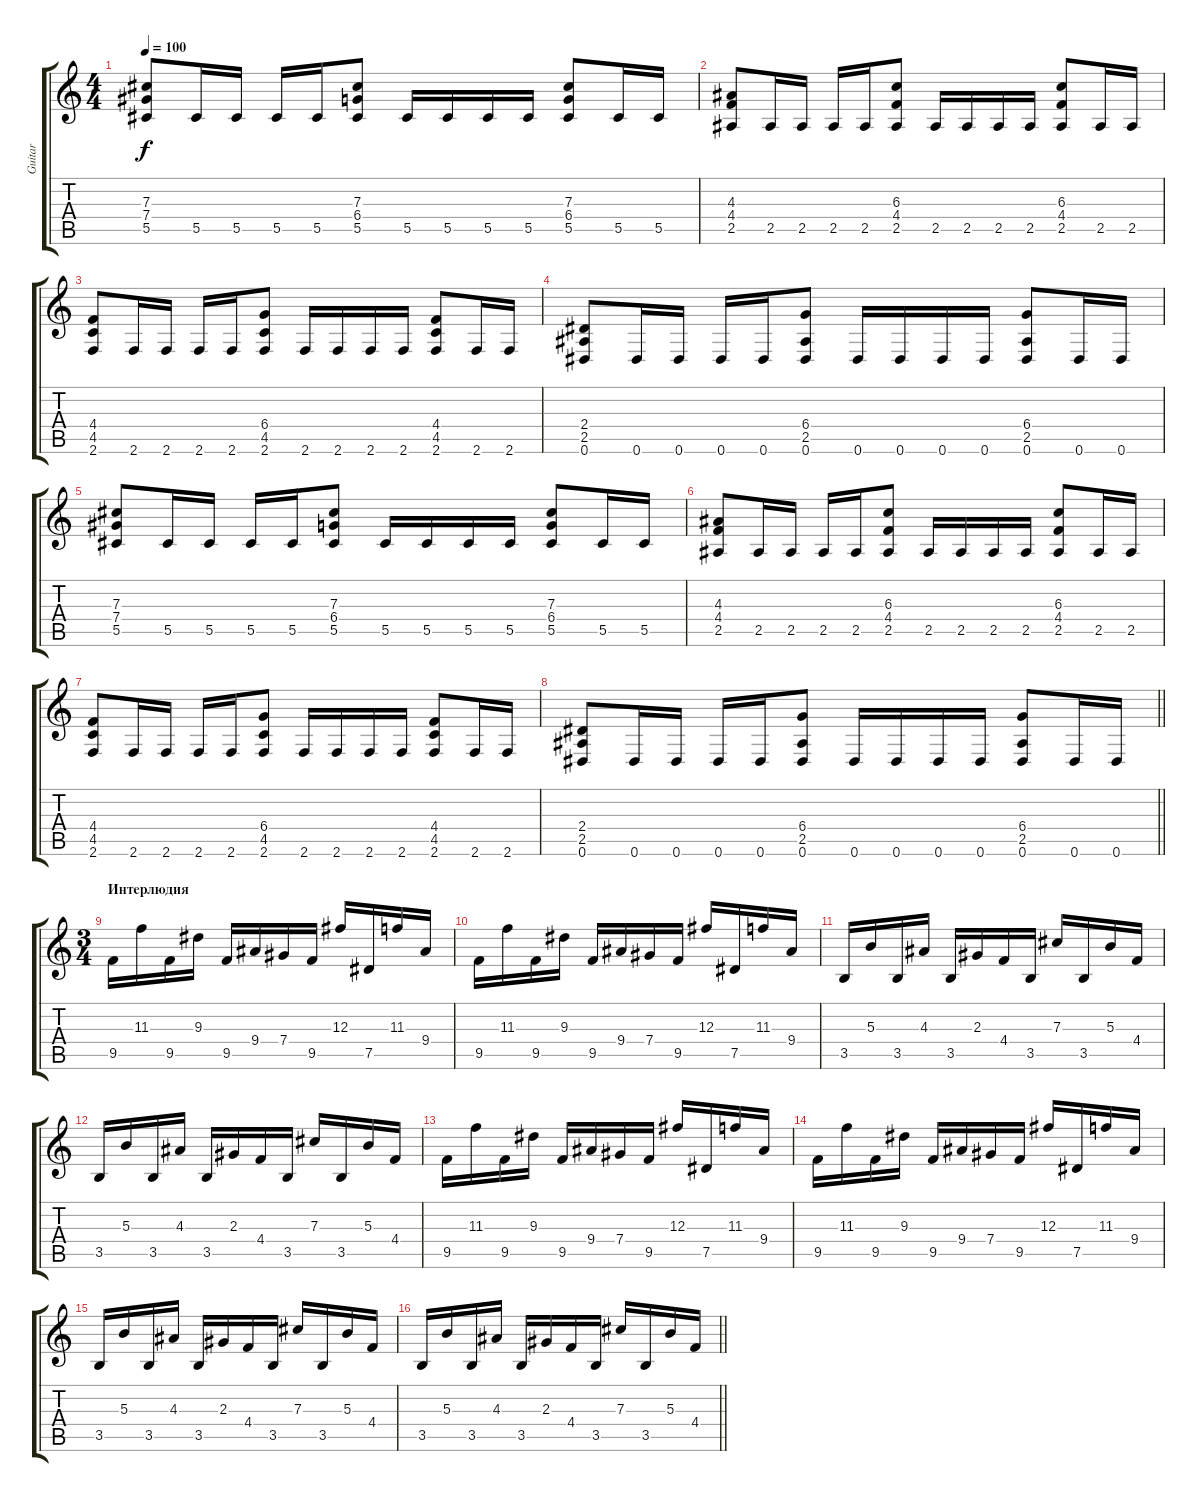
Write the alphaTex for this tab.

\track ("Guitar" "Guitar") {instrument distortionguitar}
\staff {score tabs}
\tuning (Eb4 Bb3 Gb3 Db3 Ab2 Eb2) {hide}
\ts (4 4)
\tempo 100
\clef g2
\ks c
(7.3 7.4 5.5).8{dy f} 5.5.16 5.5.16 5.5.16 5.5.16 (7.3 6.4 5.5).8 5.5.16 5.5.16 5.5.16 5.5.16 (7.3 6.4 5.5).8 5.5.16 5.5.16 |
(4.3 4.4 2.5).8 2.5.16 2.5.16 2.5.16 2.5.16 (6.3 4.4 2.5).8 2.5.16 2.5.16 2.5.16 2.5.16 (6.3 4.4 2.5).8 2.5.16 2.5.16 |
(4.4 4.5 2.6).8 2.6.16 2.6.16 2.6.16 2.6.16 (6.4 4.5 2.6).8 2.6.16 2.6.16 2.6.16 2.6.16 (4.4 4.5 2.6).8 2.6.16 2.6.16 |
(2.4 2.5 0.6).8 0.6.16 0.6.16 0.6.16 0.6.16 (6.4 2.5 0.6).8 0.6.16 0.6.16 0.6.16 0.6.16 (6.4 2.5 0.6).8 0.6.16 0.6.16 |
(7.3 7.4 5.5).8 5.5.16 5.5.16 5.5.16 5.5.16 (7.3 6.4 5.5).8 5.5.16 5.5.16 5.5.16 5.5.16 (7.3 6.4 5.5).8 5.5.16 5.5.16 |
(4.3 4.4 2.5).8 2.5.16 2.5.16 2.5.16 2.5.16 (6.3 4.4 2.5).8 2.5.16 2.5.16 2.5.16 2.5.16 (6.3 4.4 2.5).8 2.5.16 2.5.16 |
(4.4 4.5 2.6).8 2.6.16 2.6.16 2.6.16 2.6.16 (6.4 4.5 2.6).8 2.6.16 2.6.16 2.6.16 2.6.16 (4.4 4.5 2.6).8 2.6.16 2.6.16 |
\barLineRight lightlight
(2.4 2.5 0.6).8 0.6.16 0.6.16 0.6.16 0.6.16 (6.4 2.5 0.6).8 0.6.16 0.6.16 0.6.16 0.6.16 (6.4 2.5 0.6).8 0.6.16 0.6.16 |
\ts (3 4)
\section ("" "Интерлюдия")
9.5.16 11.3.16 9.5.16 9.3.16 9.5.16 9.4.16 7.4.16 9.5.16 12.3.16 7.5.16 11.3.16 9.4.16 |
9.5.16 11.3.16 9.5.16 9.3.16 9.5.16 9.4.16 7.4.16 9.5.16 12.3.16 7.5.16 11.3.16 9.4.16 |
3.5.16 5.3.16 3.5.16 4.3.16 3.5.16 2.3.16 4.4.16 3.5.16 7.3.16 3.5.16 5.3.16 4.4.16 |
3.5.16 5.3.16 3.5.16 4.3.16 3.5.16 2.3.16 4.4.16 3.5.16 7.3.16 3.5.16 5.3.16 4.4.16 |
9.5.16 11.3.16 9.5.16 9.3.16 9.5.16 9.4.16 7.4.16 9.5.16 12.3.16 7.5.16 11.3.16 9.4.16 |
9.5.16 11.3.16 9.5.16 9.3.16 9.5.16 9.4.16 7.4.16 9.5.16 12.3.16 7.5.16 11.3.16 9.4.16 |
3.5.16 5.3.16 3.5.16 4.3.16 3.5.16 2.3.16 4.4.16 3.5.16 7.3.16 3.5.16 5.3.16 4.4.16 |
\barLineRight lightlight
3.5.16 5.3.16 3.5.16 4.3.16 3.5.16 2.3.16 4.4.16 3.5.16 7.3.16 3.5.16 5.3.16 4.4.16
